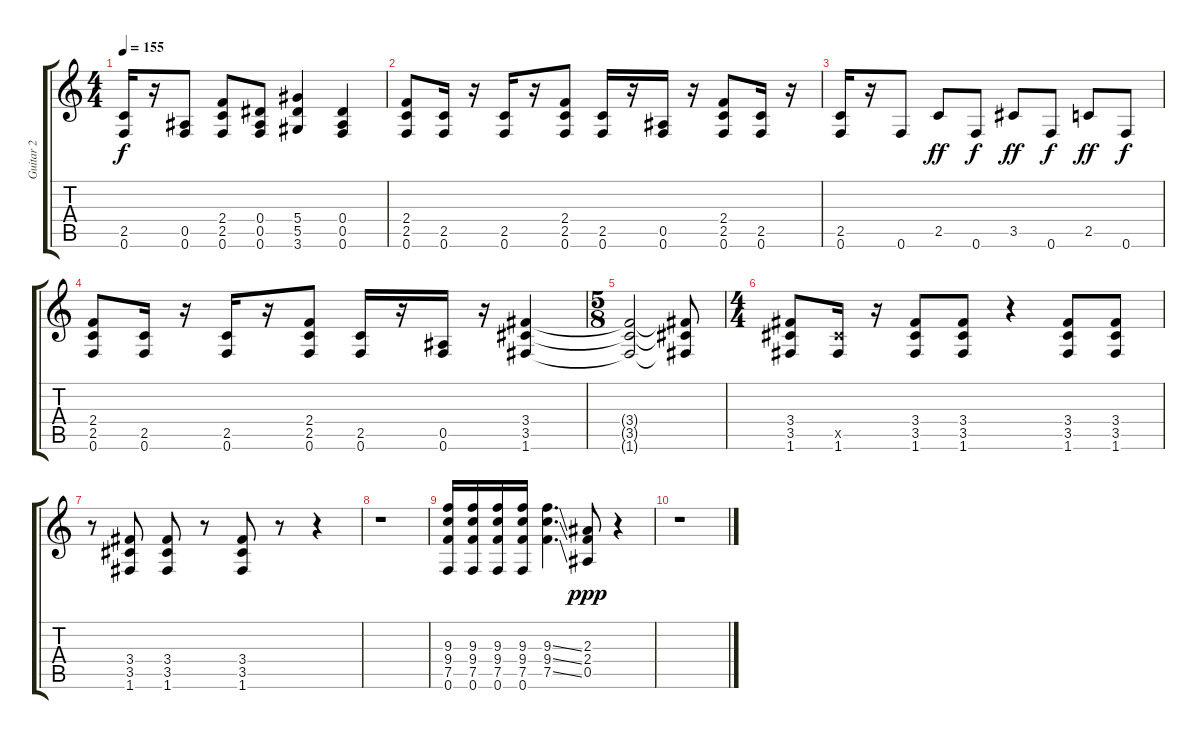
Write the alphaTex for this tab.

\track ("Guitar 2" "Guitar 2") {instrument distortionguitar}
\staff {score tabs}
\tuning (F4 C4 Ab3 Eb3 Bb2 F2) {hide}
\ts (4 4)
\tempo 155
\clef g2
\ks c
(2.5 0.6).16{dy f} r.16 (0.5 0.6).8 (2.4 2.5 0.6).8 (0.4 0.5 0.6).8 (5.4 5.5 3.6).4 (0.4 0.5 0.6).4 |
(2.4 2.5 0.6).8 (2.5 0.6).16 r.16 (2.5 0.6).16 r.16 (2.4 2.5 0.6).8 (2.5 0.6).16 r.16 (0.5 0.6).16 r.16 (2.4 2.5 0.6).8 (2.5 0.6).16 r.16 |
(2.5 0.6).16 r.16 0.6.8 2.5.8{dy ff} 0.6.8{dy f} 3.5.8{dy ff} 0.6.8{dy f} 2.5.8{dy ff} 0.6.8{dy f} |
(2.4 2.5 0.6).8 (2.5 0.6).16 r.16 (2.5 0.6).16 r.16 (2.4 2.5 0.6).8 (2.5 0.6).16 r.16 (0.5 0.6).16 r.16 (3.4 3.5 1.6).4 |
\ts (5 8)
(3.4{t} 3.5{t} 1.6{t}).2 (3.4{t} 3.5{t} 1.6{t}).8 |
\ts (4 4)
(3.4 3.5 1.6).8 (3.5{x} 1.6).16 r.16 (3.4 3.5 1.6).8 (3.4 3.5 1.6).8 r.4 (3.4 3.5 1.6).8 (3.4 3.5 1.6).8 |
r.8 (3.4 3.5 1.6).8 (3.4 3.5 1.6).8 r.8 (3.4 3.5 1.6).8 r.8 r.4 |
r.1 |
(9.3 9.4 7.5 0.6).16 (9.3 9.4 7.5 0.6).16 (9.3 9.4 7.5 0.6).16 (9.3 9.4 7.5 0.6).16 (9.3{ss} 9.4{ss} 7.5{ss}).4{d} (2.3 2.4 0.5).8{dy ppp} r.4 |
r.1
